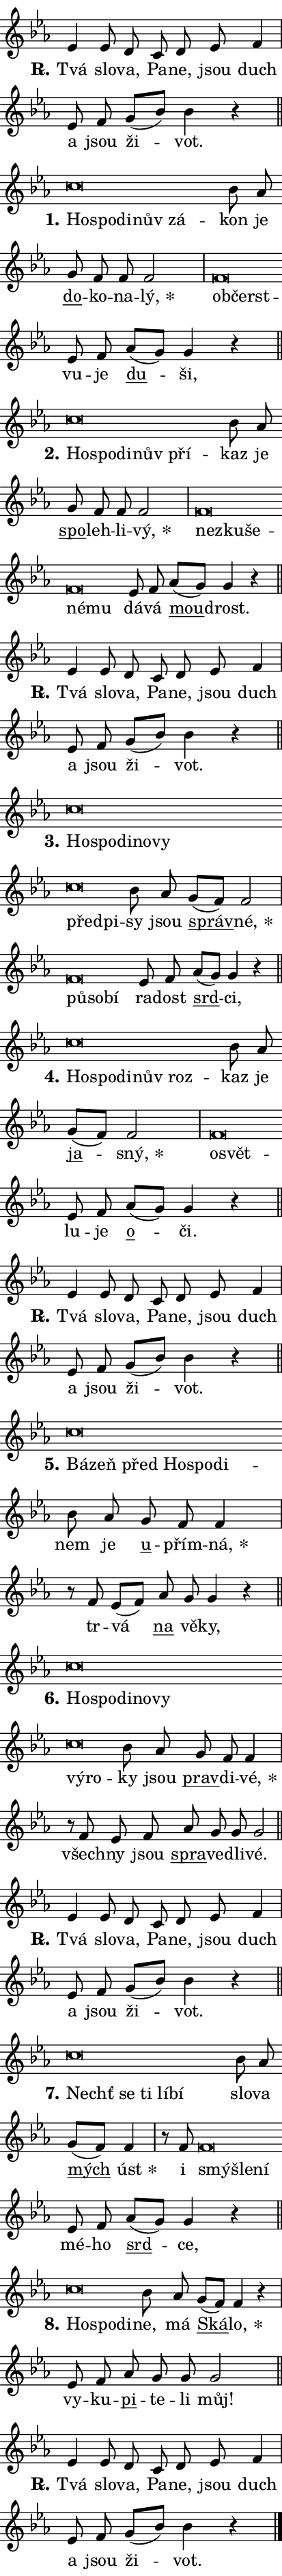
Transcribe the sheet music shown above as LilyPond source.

\version "2.22.1"
\header { tagline = "" }
\paper {
  indent = 0\cm
  top-margin = 0\cm
  right-margin = 0\cm
  bottom-margin = 0\cm
  left-margin = 0\cm
  paper-width = 7\cm
  page-breaking = #ly:one-page-breaking
  system-system-spacing.basic-distance = #11
  score-system-spacing.basic-distance = #11
  ragged-last = ##f
}


%% Author: Thomas Morley
%% https://lists.gnu.org/archive/html/lilypond-user/2020-05/msg00002.html
#(define (line-position grob)
"Returns position of @var[grob} in current system:
   @code{'start}, if at first time-step
   @code{'end}, if at last time-step
   @code{'middle} otherwise
"
  (let* ((col (ly:item-get-column grob))
         (ln (ly:grob-object col 'left-neighbor))
         (rn (ly:grob-object col 'right-neighbor))
         (col-to-check-left (if (ly:grob? ln) ln col))
         (col-to-check-right (if (ly:grob? rn) rn col))
         (break-dir-left
           (and
             (ly:grob-property col-to-check-left 'non-musical #f)
             (ly:item-break-dir col-to-check-left)))
         (break-dir-right
           (and
             (ly:grob-property col-to-check-right 'non-musical #f)
             (ly:item-break-dir col-to-check-right))))
        (cond ((eqv? 1 break-dir-left) 'start)
              ((eqv? -1 break-dir-right) 'end)
              (else 'middle))))

#(define (tranparent-at-line-position vctor)
  (lambda (grob)
  "Relying on @code{line-position} select the relevant enry from @var{vctor}.
Used to determine transparency,"
    (case (line-position grob)
      ((end) (not (vector-ref vctor 0)))
      ((middle) (not (vector-ref vctor 1)))
      ((start) (not (vector-ref vctor 2))))))

noteHeadBreakVisibility =
#(define-music-function (break-visibility)(vector?)
"Makes @code{NoteHead}s transparent relying on @var{break-visibility}"
#{
  \override NoteHead.transparent =
    #(tranparent-at-line-position break-visibility)
#})

#(define delete-ledgers-for-transparent-note-heads
  (lambda (grob)
    "Reads whether a @code{NoteHead} is transparent.
If so this @code{NoteHead} is removed from @code{'note-heads} from
@var{grob}, which is supposed to be @code{LedgerLineSpanner}.
As a result ledgers are not printed for this @code{NoteHead}"
    (let* ((nhds-array (ly:grob-object grob 'note-heads))
           (nhds-list
             (if (ly:grob-array? nhds-array)
                 (ly:grob-array->list nhds-array)
                 '()))
           ;; Relies on the transparent-property being done before
           ;; Staff.LedgerLineSpanner.after-line-breaking is executed.
           ;; This is fragile ...
           (to-keep
             (remove
               (lambda (nhd)
                 (ly:grob-property nhd 'transparent #f))
               nhds-list)))
      ;; TODO find a better method to iterate over grob-arrays, similiar
      ;; to filter/remove etc for lists
      ;; For now rebuilt from scratch
      (set! (ly:grob-object grob 'note-heads)  '())
      (for-each
        (lambda (nhd)
          (ly:pointer-group-interface::add-grob grob 'note-heads nhd))
        to-keep))))

hideNotes = {
  \noteHeadBreakVisibility #begin-of-line-visible
}
unHideNotes = {
  \noteHeadBreakVisibility #all-visible
}

% work-around for resetting accidentals
% https://lilypond.org/doc/v2.23/Documentation/notation/displaying-rhythms#unmetered-music
cadenzaMeasure = {
  \cadenzaOff
  \partial 1024 s1024
  \cadenzaOn
}

#(define-markup-command (accent layout props text) (markup?)
  "Underline accented syllable"
  (interpret-markup layout props
    #{\markup \override #'(offset . 4.3) \underline { #text }#}))

responsum = \markup \concat {
  "R" \hspace #-1.05 \path #0.1 #'((moveto 0 0.07) (lineto 0.9 0.8)) \hspace #0.05 "."
}

\layout {
    \context {
        \Staff
        \remove "Time_signature_engraver"
        \override LedgerLineSpanner.after-line-breaking = #delete-ledgers-for-transparent-note-heads
    }
    \context {
        \Voice {
            \override NoteHead.output-attributes = #'((class . "notehead"))
            \override Hairpin.height = #0.55
        }
    }
    \context {
        \Lyrics {
            \override StanzaNumber.output-attributes = #'((class . "stanzanumber"))
            \override LyricSpace.minimum-distance = #0.9
            \override LyricText.font-name = #"TeX Gyre Schola"
            \override LyricText.font-size = 1
            \override StanzaNumber.font-name = #"TeX Gyre Schola Bold"
            \override StanzaNumber.font-size = 1
        }
    }
}

% magnetic-lyrics.ily
%
%   written by
%     Jean Abou Samra <jean@abou-samra.fr>
%     Werner Lemberg <wl@gnu.org>
%
%   adapted by
%     Jiri Hon <jiri.hon@gmail.com>
%
% Version 2022-Apr-15

% https://www.mail-archive.com/lilypond-user@gnu.org/msg149350.html

#(define (Left_hyphen_pointer_engraver context)
   "Collect syllable-hyphen-syllable occurrences in lyrics and store
them in properties.  This engraver only looks to the left.  For
example, if the lyrics input is @code{foo -- bar}, it does the
following.

@itemize @bullet
@item
Set the @code{text} property of the @code{LyricHyphen} grob between
@q{foo} and @q{bar} to @code{foo}.

@item
Set the @code{left-hyphen} property of the @code{LyricText} grob with
text @q{foo} to the @code{LyricHyphen} grob between @q{foo} and
@q{bar}.
@end itemize

Use this auxiliary engraver in combination with the
@code{lyric-@/text::@/apply-@/magnetic-@/offset!} hook."
   (let ((hyphen #f)
         (text #f))
     (make-engraver
      (acknowledgers
       ((lyric-syllable-interface engraver grob source-engraver)
        (set! text grob)))
      (end-acknowledgers
       ((lyric-hyphen-interface engraver grob source-engraver)
        ;(when (not (grob::has-interface grob 'lyric-space-interface))
          (set! hyphen grob)));)
      ((stop-translation-timestep engraver)
       (when (and text hyphen)
         (ly:grob-set-object! text 'left-hyphen hyphen))
       (set! text #f)
       (set! hyphen #f)))))

#(define (lyric-text::apply-magnetic-offset! grob)
   "If the space between two syllables is less than the value in
property @code{LyricText@/.details@/.squash-threshold}, move the right
syllable to the left so that it gets concatenated with the left
syllable.

Use this function as a hook for
@code{LyricText@/.after-@/line-@/breaking} if the
@code{Left_@/hyphen_@/pointer_@/engraver} is active."
   (let ((hyphen (ly:grob-object grob 'left-hyphen #f)))
     (when hyphen
       (let ((left-text (ly:spanner-bound hyphen LEFT)))
         (when (grob::has-interface left-text 'lyric-syllable-interface)
           (let* ((common (ly:grob-common-refpoint grob left-text X))
                  (this-x-ext (ly:grob-extent grob common X))
                  (left-x-ext
                   (begin
                     ;; Trigger magnetism for left-text.
                     (ly:grob-property left-text 'after-line-breaking)
                     (ly:grob-extent left-text common X)))
                  ;; `delta` is the gap width between two syllables.
                  (delta (- (interval-start this-x-ext)
                            (interval-end left-x-ext)))
                  (details (ly:grob-property grob 'details))
                  (threshold (assoc-get 'squash-threshold details 0.2)))
             (when (< delta threshold)
               (let* (;; We have to manipulate the input text so that
                      ;; ligatures crossing syllable boundaries are not
                      ;; disabled.  For languages based on the Latin
                      ;; script this is essentially a beautification.
                      ;; However, for non-Western scripts it can be a
                      ;; necessity.
                      (lt (ly:grob-property left-text 'text))
                      (rt (ly:grob-property grob 'text))
                      (is-space (grob::has-interface hyphen 'lyric-space-interface))
                      (space (if is-space " " ""))
                      (space-markup (grob-interpret-markup grob " "))
                      (space-size (interval-length (ly:stencil-extent space-markup X)))
                      (extra-delta (if is-space space-size 0))
                      ;; Append new syllable.
                      (ltrt-space (if (and (string? lt) (string? rt))
                                (string-append lt space rt)
                                (make-concat-markup (list lt space rt))))
                      ;; Right-align `ltrt` to the right side.
                      (ltrt-space-markup (grob-interpret-markup
                               grob
                               (make-translate-markup
                                (cons (interval-length this-x-ext) 0)
                                (make-right-align-markup ltrt-space)))))
                 (begin
                   ;; Don't print `left-text`.
                   (ly:grob-set-property! left-text 'stencil #f)
                   ;; Set text and stencil (which holds all collected
                   ;; syllables so far) and shift it to the left.
                   (ly:grob-set-property! grob 'text ltrt-space)
                   (ly:grob-set-property! grob 'stencil ltrt-space-markup)
                   (ly:grob-translate-axis! grob (- (- delta extra-delta)) X))))))))))


#(define (lyric-hyphen::displace-bounds-first grob)
   ;; Make very sure this callback isn't triggered too early.
   (let ((left (ly:spanner-bound grob LEFT))
         (right (ly:spanner-bound grob RIGHT)))
     (ly:grob-property left 'after-line-breaking)
     (ly:grob-property right 'after-line-breaking)
     (ly:lyric-hyphen::print grob)))

squashThreshold = #0.4

\layout {
  \context {
    \Lyrics
    \consists #Left_hyphen_pointer_engraver
    \override LyricText.after-line-breaking =
      #lyric-text::apply-magnetic-offset!
    \override LyricHyphen.stencil = #lyric-hyphen::displace-bounds-first
    \override LyricText.details.squash-threshold = \squashThreshold
    \override LyricHyphen.minimum-distance = 0
    \override LyricHyphen.minimum-length = \squashThreshold
  }
}

squash = \override LyricText.details.squash-threshold = 9999
unSquash = \override LyricText.details.squash-threshold = \squashThreshold

left = \override LyricText.self-alignment-X = #LEFT
unLeft = \revert LyricText.self-alignment-X

starOffset = #(lambda (grob) 
                (let ((x_offset (ly:self-alignment-interface::aligned-on-x-parent grob)))
                  (if (= x_offset 0) 0 (+ x_offset 1.2))))

star = #(define-music-function (syllable)(string?)
"Append star separator at the end of a syllable"
#{
  \once \override LyricText.X-offset = #starOffset
  \lyricmode { \markup {
    #syllable
    \override #'((font-name . "TeX Gyre Schola Bold")) \hspace #0.2 \lower #0.65 \larger "*"
  } }
#})

starAccent = #(define-music-function (syllable)(string?)
"Append star separator at the end of a syllable and make accent"
#{
  \once \override LyricText.X-offset = #starOffset
  \lyricmode { \markup {
    \accent #syllable
    \override #'((font-name . "TeX Gyre Schola Bold")) \hspace #0.2 \lower #0.65 \larger "*"
  } }
#})

breath = #(define-music-function (syllable)(string?)
"Append breathing indicator at the end of a syllable"
#{
  \lyricmode { \markup { #syllable "+" } }
#})

optionalBreath = #(define-music-function (syllable)(string?)
"Append optional breathing indicator at the end of a syllable"
#{
  \lyricmode { \markup { #syllable "(+)" } }
#})


\score {
    <<
        \new Voice = "melody" { \cadenzaOn \key es \major \relative { es'4 es8 d c d es f4 \cadenzaMeasure \bar "|" es8 f \bar "" g[( bes)] bes4 r \cadenzaMeasure \bar "||" \break }
\relative { c''\breve*1/16 \hideNotes \breve*1/16 \bar "" \breve*1/16 \bar "" \breve*1/16 \breve*1/16 \bar "" \unHideNotes bes8 as \bar "" g f f f2 \cadenzaMeasure \bar "|" f\breve*1/16 \hideNotes \breve*1/16 \bar "" \unHideNotes es8 f \bar "" as[( g)] g4 r \cadenzaMeasure \bar "||" \break }
\relative { c''\breve*1/16 \hideNotes \breve*1/16 \bar "" \breve*1/16 \bar "" \breve*1/16 \breve*1/16 \bar "" \unHideNotes bes8 as \bar "" g f f f2 \cadenzaMeasure \bar "|" f\breve*1/16 \hideNotes \breve*1/16 \bar "" \breve*1/16 \bar "" \breve*1/16 \breve*1/16 \bar "" \unHideNotes es8 f \bar "" as[( g)] g4 r \cadenzaMeasure \bar "||" \break }
\relative { es'4 es8 d c d es f4 \cadenzaMeasure \bar "|" es8 f \bar "" g[( bes)] bes4 r \cadenzaMeasure \bar "||" \break }
\relative { c''\breve*1/16 \hideNotes \breve*1/16 \bar "" \breve*1/16 \bar "" \breve*1/16 \bar "" \breve*1/16 \bar "" \breve*1/16 \breve*1/16 \bar "" \unHideNotes bes8 as \bar "" g[( f)] f2 \cadenzaMeasure \bar "|" f\breve*1/16 \hideNotes \breve*1/16 \breve*1/16 \bar "" \unHideNotes es8 f \bar "" as[( g)] g4 r \cadenzaMeasure \bar "||" \break }
\relative { c''\breve*1/16 \hideNotes \breve*1/16 \bar "" \breve*1/16 \bar "" \breve*1/16 \breve*1/16 \bar "" \unHideNotes bes8 as \bar "" g[( f)] f2 \cadenzaMeasure \bar "|" f\breve*1/16 \hideNotes \breve*1/16 \bar "" \unHideNotes es8 f \bar "" as[( g)] g4 r \cadenzaMeasure \bar "||" \break }
\relative { es'4 es8 d c d es f4 \cadenzaMeasure \bar "|" es8 f \bar "" g[( bes)] bes4 r \cadenzaMeasure \bar "||" \break }
\relative { c''\breve*1/16 \hideNotes \breve*1/16 \bar "" \breve*1/16 \bar "" \breve*1/16 \bar "" \breve*1/16 \breve*1/16 \bar "" \unHideNotes bes8 as \bar "" g f f4 \cadenzaMeasure \bar "|" r8 f8 es8[( f)] \bar "" as g g4 r \cadenzaMeasure \bar "||" \break }
\relative { c''\breve*1/16 \hideNotes \breve*1/16 \bar "" \breve*1/16 \bar "" \breve*1/16 \bar "" \breve*1/16 \bar "" \breve*1/16 \breve*1/16 \bar "" \unHideNotes bes8 as \bar "" g f f4 \cadenzaMeasure \bar "|" r8 f es8 f \bar "" as g g g2 \cadenzaMeasure \bar "||" \break }
\relative { es'4 es8 d c d es f4 \cadenzaMeasure \bar "|" es8 f \bar "" g[( bes)] bes4 r \cadenzaMeasure \bar "||" \break }
\relative { c''\breve*1/16 \hideNotes \breve*1/16 \bar "" \breve*1/16 \bar "" \breve*1/16 \breve*1/16 \bar "" \unHideNotes bes8 as \bar "" g[( f)] f4 \cadenzaMeasure \bar "|" r8 f8 f\breve*1/16 \hideNotes \breve*1/16 \breve*1/16 \bar "" \unHideNotes es8 f \bar "" as[( g)] g4 r \cadenzaMeasure \bar "||" \break }
\relative { c''\breve*1/16 \hideNotes \breve*1/16 \breve*1/16 \bar "" \unHideNotes bes8 as \bar "" g[( f)] f4 r \cadenzaMeasure \bar "|" es8 f \bar "" as g g g2 \cadenzaMeasure \bar "||" \break }
\relative { es'4 es8 d c d es f4 \cadenzaMeasure \bar "|" es8 f \bar "" g[( bes)] bes4 r \cadenzaMeasure \bar "||" \break } \bar "|." }
        \new Lyrics \lyricsto "melody" { \lyricmode { \set stanza = \responsum
Tvá slo -- va, Pa -- ne, jsou duch a jsou ži -- vot.
\set stanza = "1."
\left Ho -- \squash spo -- di -- nův zá -- \unLeft \unSquash kon je \markup \accent do -- ko -- na -- \star lý, \left ob -- \squash čerst -- \unLeft \unSquash vu -- je \markup \accent du -- ši,
\set stanza = "2."
\left Ho -- \squash spo -- di -- nův pří -- \unLeft \unSquash kaz je \markup \accent spo -- leh -- li -- \star vý, \left ne -- \squash zku -- še -- né -- mu \unLeft \unSquash dá -- vá \markup \accent mou -- drost.
\set stanza = \responsum
Tvá slo -- va, Pa -- ne, jsou duch a jsou ži -- vot.
\set stanza = "3."
\left Ho -- \squash spo -- di -- no -- vy před -- pi -- \unLeft \unSquash sy jsou \markup \accent správ -- \star né, \left pů -- \squash so -- bí \unLeft \unSquash ra -- dost \markup \accent srd -- ci,
\set stanza = "4."
\left Ho -- \squash spo -- di -- nův roz -- \unLeft \unSquash kaz je \markup \accent ja -- \star sný, \left o -- \squash svět -- \unLeft \unSquash lu -- je \markup \accent o -- či.
\set stanza = \responsum
Tvá slo -- va, Pa -- ne, jsou duch a jsou ži -- vot.
\set stanza = "5."
\left Bá -- \squash zeň před Ho -- spo -- di -- \unLeft \unSquash nem je \markup \accent u -- přím -- \star ná, tr -- vá \markup \accent na vě -- ky,
\set stanza = "6."
\left Ho -- \squash spo -- di -- no -- vy vý -- ro -- \unLeft \unSquash ky jsou \markup \accent prav -- di -- \star vé, všech -- ny jsou \markup \accent spra -- ve -- dli -- vé.
\set stanza = \responsum
Tvá slo -- va, Pa -- ne, jsou duch a jsou ži -- vot.
\set stanza = "7."
\left Nechť \squash se ti lí -- bí \unLeft \unSquash slo -- va \markup \accent mých \star úst i \left smý -- \squash šle -- ní \unLeft \unSquash mé -- ho \markup \accent srd -- ce,
\set stanza = "8."
\left Ho -- \squash spo -- di -- \unLeft \unSquash ne, má \markup \accent Ská -- \star lo, vy -- ku -- \markup \accent pi -- te -- li můj!
\set stanza = \responsum
Tvá slo -- va, Pa -- ne, jsou duch a jsou ži -- vot. } }
    >>
    \layout {}
}
